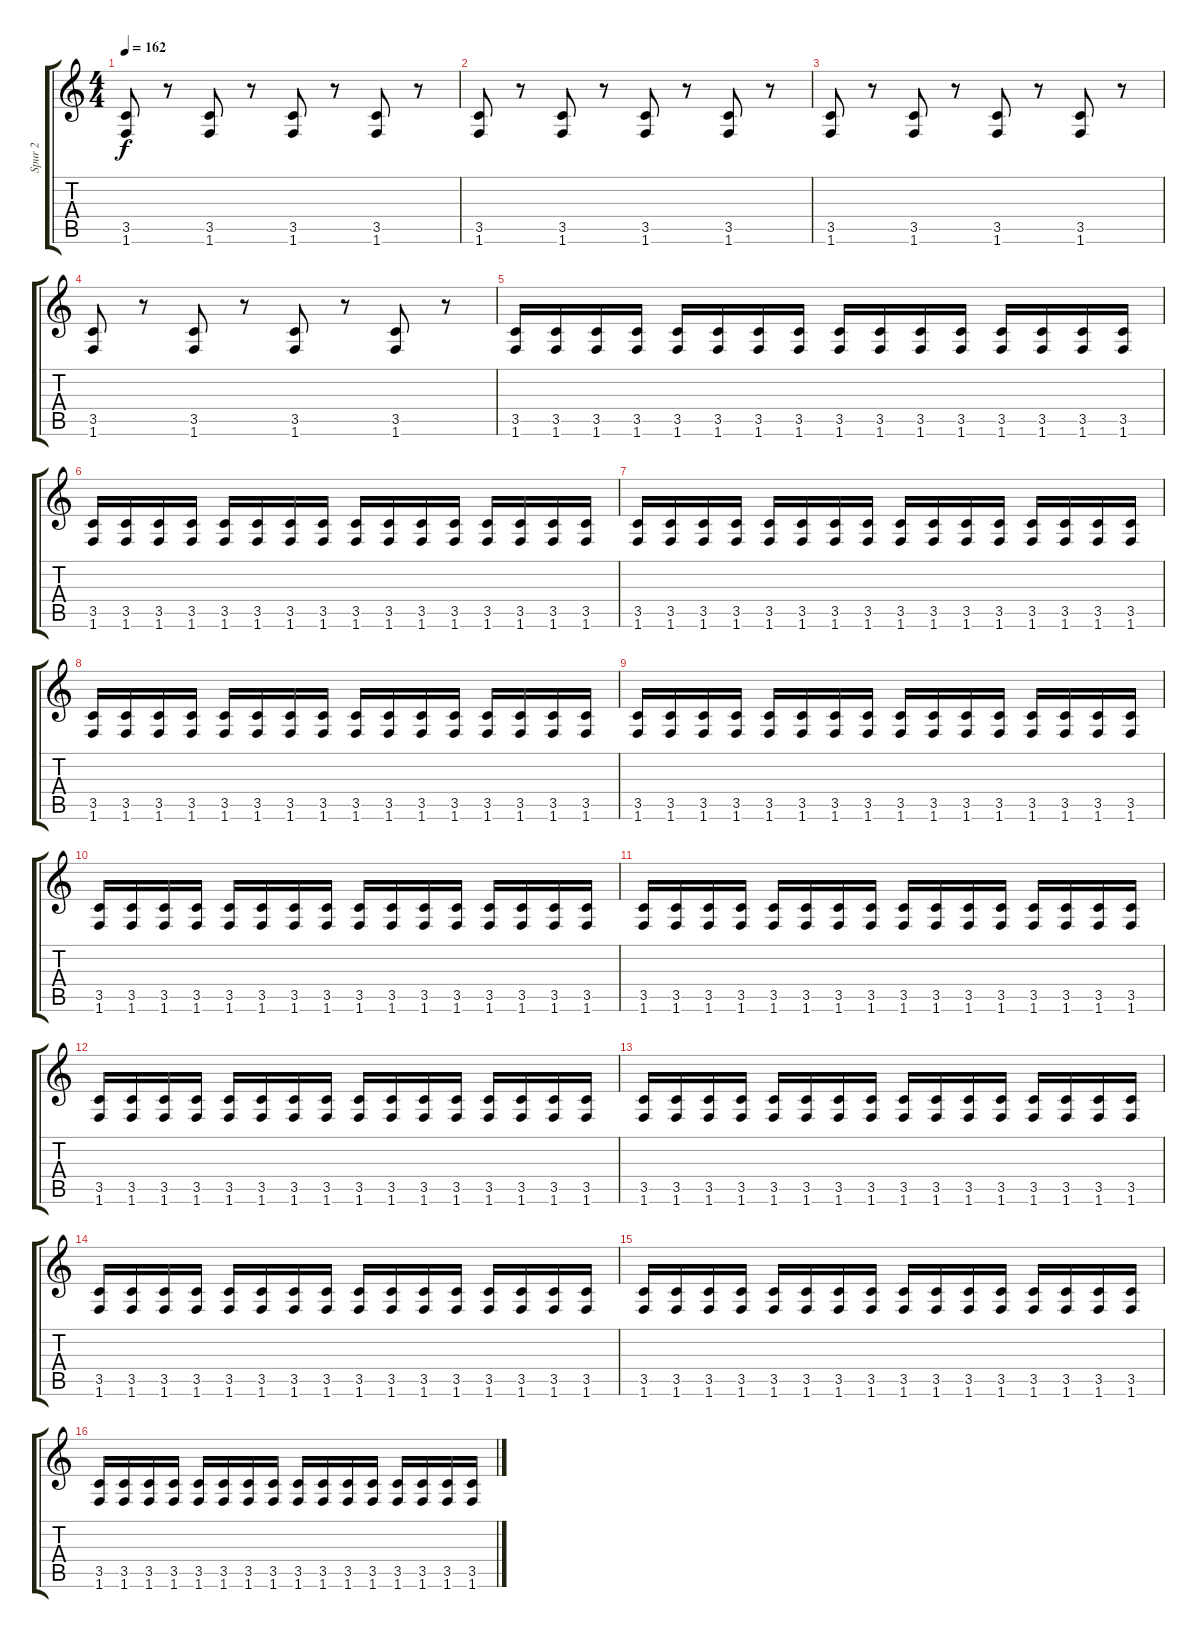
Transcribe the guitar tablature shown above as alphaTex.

\track ("Spur 2" "Spur 2") {instrument distortionguitar}
\staff {score tabs}
\tuning (E4 B3 G3 D3 A2 E2) {hide}
\ts (4 4)
\tempo 162
\clef g2
\ks c
(3.5 1.6).8{dy f} r.8 (3.5 1.6).8 r.8 (3.5 1.6).8 r.8 (3.5 1.6).8 r.8 |
(3.5 1.6).8 r.8 (3.5 1.6).8 r.8 (3.5 1.6).8 r.8 (3.5 1.6).8 r.8 |
(3.5 1.6).8 r.8 (3.5 1.6).8 r.8 (3.5 1.6).8 r.8 (3.5 1.6).8 r.8 |
(3.5 1.6).8 r.8 (3.5 1.6).8 r.8 (3.5 1.6).8 r.8 (3.5 1.6).8 r.8 |
(3.5 1.6).16 (3.5 1.6).16 (3.5 1.6).16 (3.5 1.6).16 (3.5 1.6).16 (3.5 1.6).16 (3.5 1.6).16 (3.5 1.6).16 (3.5 1.6).16 (3.5 1.6).16 (3.5 1.6).16 (3.5 1.6).16 (3.5 1.6).16 (3.5 1.6).16 (3.5 1.6).16 (3.5 1.6).16 |
(3.5 1.6).16 (3.5 1.6).16 (3.5 1.6).16 (3.5 1.6).16 (3.5 1.6).16 (3.5 1.6).16 (3.5 1.6).16 (3.5 1.6).16 (3.5 1.6).16 (3.5 1.6).16 (3.5 1.6).16 (3.5 1.6).16 (3.5 1.6).16 (3.5 1.6).16 (3.5 1.6).16 (3.5 1.6).16 |
(3.5 1.6).16 (3.5 1.6).16 (3.5 1.6).16 (3.5 1.6).16 (3.5 1.6).16 (3.5 1.6).16 (3.5 1.6).16 (3.5 1.6).16 (3.5 1.6).16 (3.5 1.6).16 (3.5 1.6).16 (3.5 1.6).16 (3.5 1.6).16 (3.5 1.6).16 (3.5 1.6).16 (3.5 1.6).16 |
(3.5 1.6).16 (3.5 1.6).16 (3.5 1.6).16 (3.5 1.6).16 (3.5 1.6).16 (3.5 1.6).16 (3.5 1.6).16 (3.5 1.6).16 (3.5 1.6).16 (3.5 1.6).16 (3.5 1.6).16 (3.5 1.6).16 (3.5 1.6).16 (3.5 1.6).16 (3.5 1.6).16 (3.5 1.6).16 |
(3.5 1.6).16 (3.5 1.6).16 (3.5 1.6).16 (3.5 1.6).16 (3.5 1.6).16 (3.5 1.6).16 (3.5 1.6).16 (3.5 1.6).16 (3.5 1.6).16 (3.5 1.6).16 (3.5 1.6).16 (3.5 1.6).16 (3.5 1.6).16 (3.5 1.6).16 (3.5 1.6).16 (3.5 1.6).16 |
(3.5 1.6).16 (3.5 1.6).16 (3.5 1.6).16 (3.5 1.6).16 (3.5 1.6).16 (3.5 1.6).16 (3.5 1.6).16 (3.5 1.6).16 (3.5 1.6).16 (3.5 1.6).16 (3.5 1.6).16 (3.5 1.6).16 (3.5 1.6).16 (3.5 1.6).16 (3.5 1.6).16 (3.5 1.6).16 |
(3.5 1.6).16 (3.5 1.6).16 (3.5 1.6).16 (3.5 1.6).16 (3.5 1.6).16 (3.5 1.6).16 (3.5 1.6).16 (3.5 1.6).16 (3.5 1.6).16 (3.5 1.6).16 (3.5 1.6).16 (3.5 1.6).16 (3.5 1.6).16 (3.5 1.6).16 (3.5 1.6).16 (3.5 1.6).16 |
(3.5 1.6).16 (3.5 1.6).16 (3.5 1.6).16 (3.5 1.6).16 (3.5 1.6).16 (3.5 1.6).16 (3.5 1.6).16 (3.5 1.6).16 (3.5 1.6).16 (3.5 1.6).16 (3.5 1.6).16 (3.5 1.6).16 (3.5 1.6).16 (3.5 1.6).16 (3.5 1.6).16 (3.5 1.6).16 |
(3.5 1.6).16 (3.5 1.6).16 (3.5 1.6).16 (3.5 1.6).16 (3.5 1.6).16 (3.5 1.6).16 (3.5 1.6).16 (3.5 1.6).16 (3.5 1.6).16 (3.5 1.6).16 (3.5 1.6).16 (3.5 1.6).16 (3.5 1.6).16 (3.5 1.6).16 (3.5 1.6).16 (3.5 1.6).16 |
(3.5 1.6).16 (3.5 1.6).16 (3.5 1.6).16 (3.5 1.6).16 (3.5 1.6).16 (3.5 1.6).16 (3.5 1.6).16 (3.5 1.6).16 (3.5 1.6).16 (3.5 1.6).16 (3.5 1.6).16 (3.5 1.6).16 (3.5 1.6).16 (3.5 1.6).16 (3.5 1.6).16 (3.5 1.6).16 |
(3.5 1.6).16 (3.5 1.6).16 (3.5 1.6).16 (3.5 1.6).16 (3.5 1.6).16 (3.5 1.6).16 (3.5 1.6).16 (3.5 1.6).16 (3.5 1.6).16 (3.5 1.6).16 (3.5 1.6).16 (3.5 1.6).16 (3.5 1.6).16 (3.5 1.6).16 (3.5 1.6).16 (3.5 1.6).16 |
(3.5 1.6).16 (3.5 1.6).16 (3.5 1.6).16 (3.5 1.6).16 (3.5 1.6).16 (3.5 1.6).16 (3.5 1.6).16 (3.5 1.6).16 (3.5 1.6).16 (3.5 1.6).16 (3.5 1.6).16 (3.5 1.6).16 (3.5 1.6).16 (3.5 1.6).16 (3.5 1.6).16 (3.5 1.6).16
